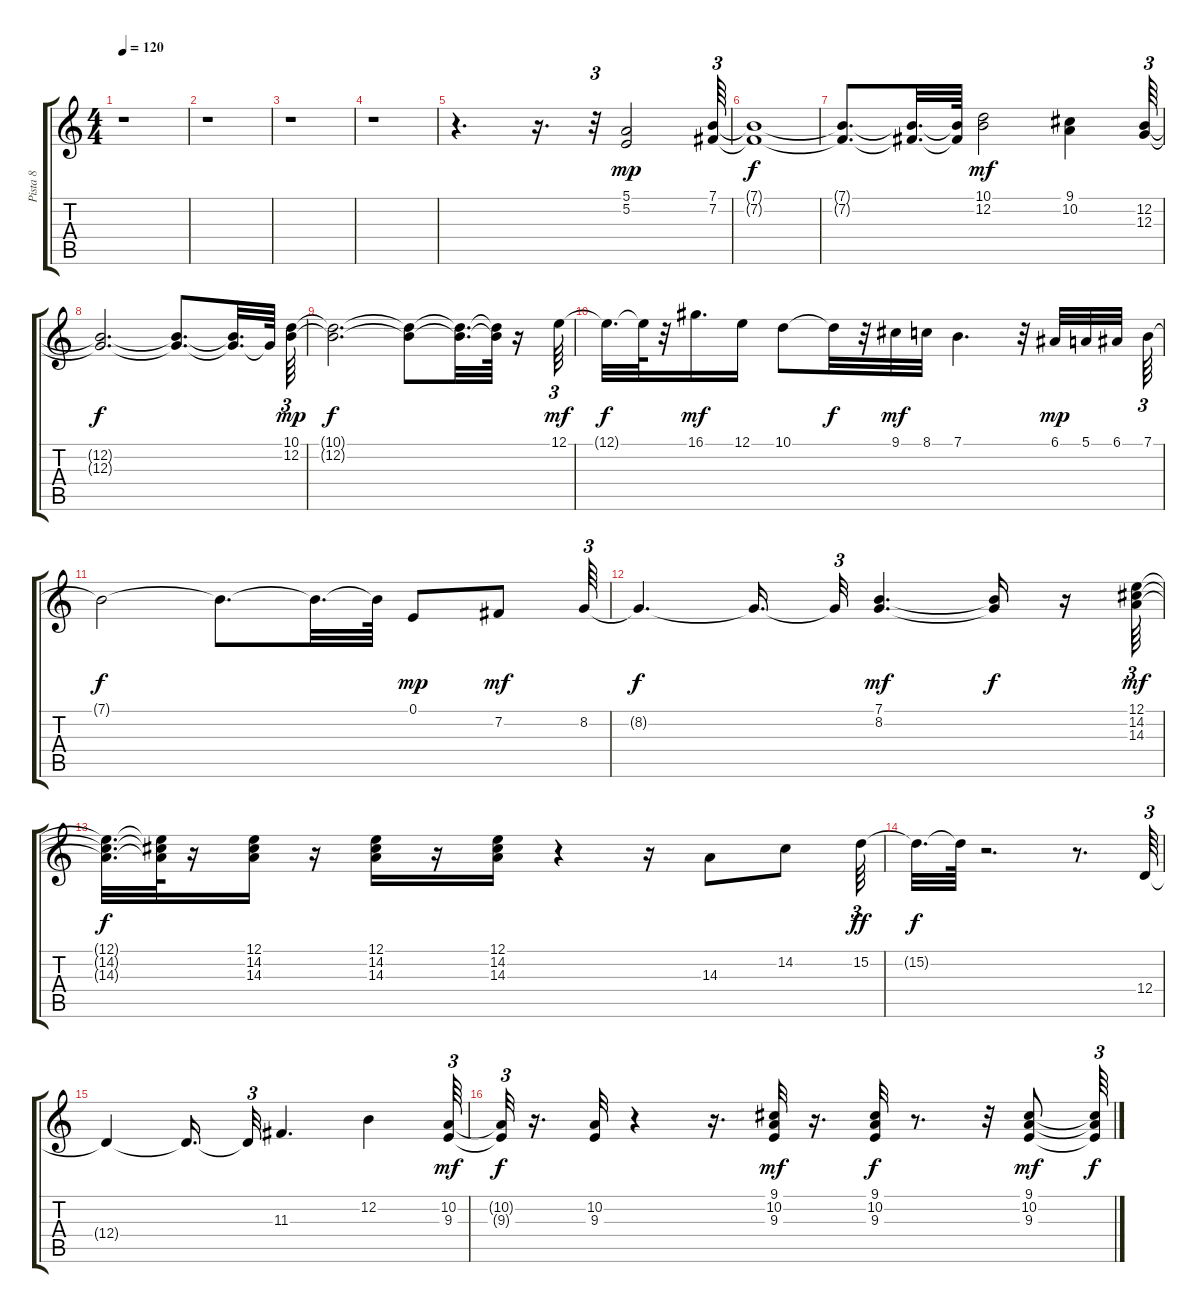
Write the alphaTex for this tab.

\track ("Pista 8" "Pista 8") {instrument tangoaccordion}
\staff {score tabs}
\tuning (E4 B3 G3 D3 A2 E2) {hide}
\ts (4 4)
\tempo 120
\clef g2
\ks c
r.1{dy f} |
r.1 |
r.1 |
r.1 |
r.4{d} r.16{d} r.32{tu (3 2)} (5.1 5.2).2{dy mp} (7.1 7.2).64{tu (3 2)} |
(7.1{t} 7.2{t}).1{dy f} |
(7.1{t} 7.2{t}).8{d} (7.1{t} 7.2{t}).32{d} (7.1{t} 7.2{t}).64 (10.1 12.2).2{dy mf} (9.1 10.2).4 (12.2 12.3).64{tu (3 2)} |
(12.2{t} 12.3{t}).2{d dy f} (12.2{t} 12.3{t}).8{d} (12.2{t} 12.3{t}).32{d} 12.3{t}.64 (10.1 12.2).64{tu (3 2) dy mp} |
(10.1{t} 12.2{t}).2{d dy f} (10.1{t} 12.2{t}).8 (10.1{t} 12.2{t}).32{d} (10.1{t} 12.2{t}).64 r.16 12.1.64{tu (3 2) dy mf} |
12.1{t}.32{d dy f} 12.1{t}.64 r.32 16.1.16{d dy mf} 12.1.16 10.1.8 10.1{t}.32{dy f} r.32 9.1.32{dy mf} 8.1.32 7.1.4{d} r.32 6.1.32{dy mp} 5.1.32 6.1.32 7.1.64{tu (3 2)} |
7.1{t}.2{dy f} 7.1{t}.8{d} 7.1{t}.32{d} 7.1{t}.64 0.1.8{dy mp} 7.2.8{dy mf} 8.2.64{tu (3 2)} |
8.2{t}.4{d dy f} 8.2{t}.16{d} 8.2{t}.32{tu (3 2)} (7.1 8.2).4{d dy mf} (7.1{t} 8.2{t}).16{dy f} r.16 (12.1 14.2 14.3).64{tu (3 2) dy mf} |
(12.1{t} 14.2{t} 14.3{t}).32{d dy f} (12.1{t} 14.2{t} 14.3{t}).64 r.16 (12.1 14.2 14.3).16 r.16 (12.1 14.2 14.3).16 r.16 (12.1 14.2 14.3).16 r.4 r.16 14.3.8 14.2.8 15.2.64{tu (3 2) dy ff} |
15.2{t}.32{d dy f} 15.2{t}.64 r.2{d} r.8{d} 12.4.64{tu (3 2)} |
12.4{t}.4 12.4{t}.16{d} 12.4{t}.32{tu (3 2)} 11.3.4{d} 12.2.4 (10.2 9.3).64{tu (3 2) dy mf} |
(10.2{t} 9.3{t}).32{tu (3 2) dy f} r.16{d} (10.2 9.3).32 r.4 r.16{d} (9.1 10.2 9.3).32{dy mf} r.16{d} (9.1 10.2 9.3).32{dy f} r.8{d} r.32 (9.1 10.2 9.3).8{dy mf} (9.1{t} 10.2{t} 9.3{t}).64{tu (3 2) dy f}
